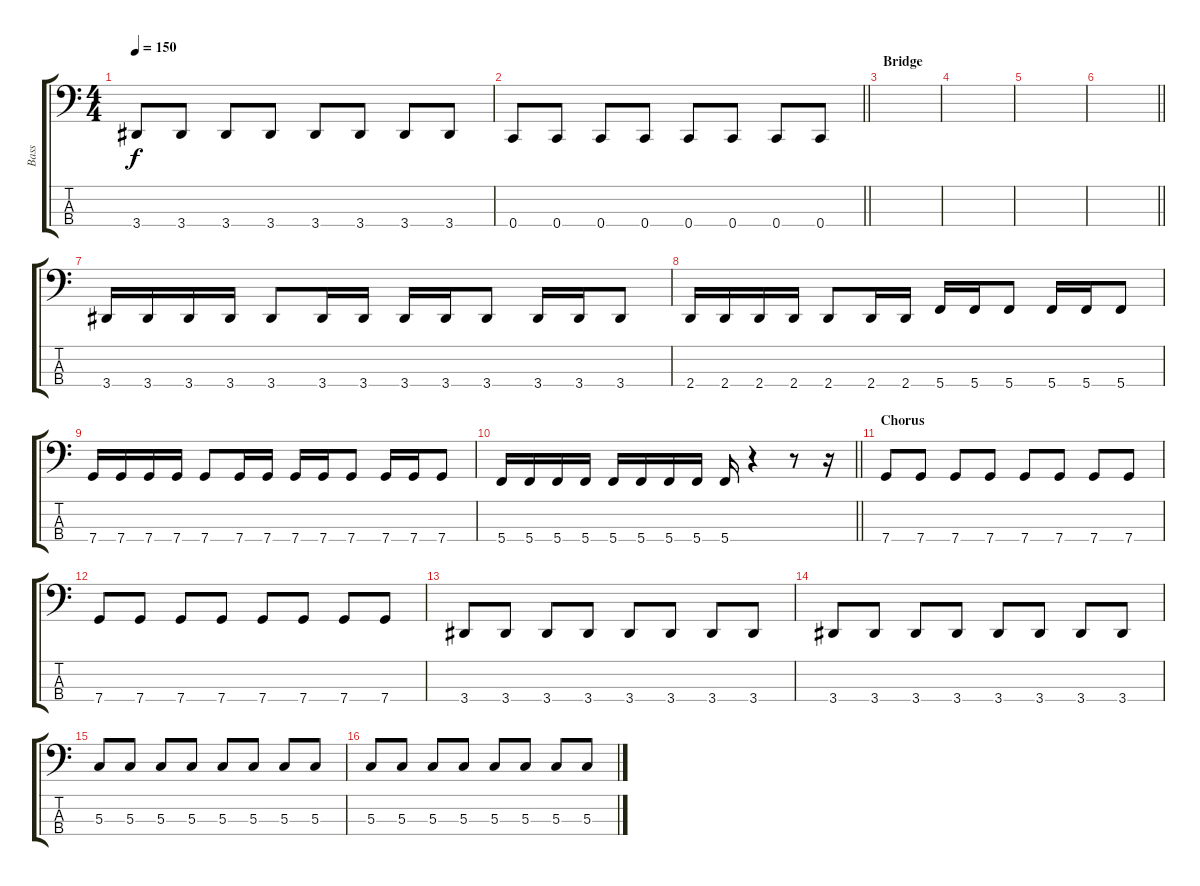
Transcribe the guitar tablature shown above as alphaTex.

\track ("Bass" "Bass") {instrument electricbassfinger}
\staff {score tabs}
\tuning (F2 C2 G1 C1) {hide}
\ts (4 4)
\tempo 150
\clef f4
\ks c
3.4.8{dy f} 3.4.8 3.4.8 3.4.8 3.4.8 3.4.8 3.4.8 3.4.8 |
\barLineRight lightlight
0.4.8 0.4.8 0.4.8 0.4.8 0.4.8 0.4.8 0.4.8 0.4.8 |
\section ("" "Bridge")
|
|
|
\barLineRight lightlight
|
3.4.16 3.4.16 3.4.16 3.4.16 3.4.8 3.4.16 3.4.16 3.4.16 3.4.16 3.4.8 3.4.16 3.4.16 3.4.8 |
2.4.16 2.4.16 2.4.16 2.4.16 2.4.8 2.4.16 2.4.16 5.4.16 5.4.16 5.4.8 5.4.16 5.4.16 5.4.8 |
7.4.16 7.4.16 7.4.16 7.4.16 7.4.8 7.4.16 7.4.16 7.4.16 7.4.16 7.4.8 7.4.16 7.4.16 7.4.8 |
\barLineRight lightlight
5.4.16 5.4.16 5.4.16 5.4.16 5.4.16 5.4.16 5.4.16 5.4.16 5.4.16 r.4 r.8 r.16 |
\section ("" "Chorus")
7.4.8 7.4.8 7.4.8 7.4.8 7.4.8 7.4.8 7.4.8 7.4.8 |
7.4.8 7.4.8 7.4.8 7.4.8 7.4.8 7.4.8 7.4.8 7.4.8 |
3.4.8 3.4.8 3.4.8 3.4.8 3.4.8 3.4.8 3.4.8 3.4.8 |
3.4.8 3.4.8 3.4.8 3.4.8 3.4.8 3.4.8 3.4.8 3.4.8 |
5.3.8 5.3.8 5.3.8 5.3.8 5.3.8 5.3.8 5.3.8 5.3.8 |
5.3.8 5.3.8 5.3.8 5.3.8 5.3.8 5.3.8 5.3.8 5.3.8
